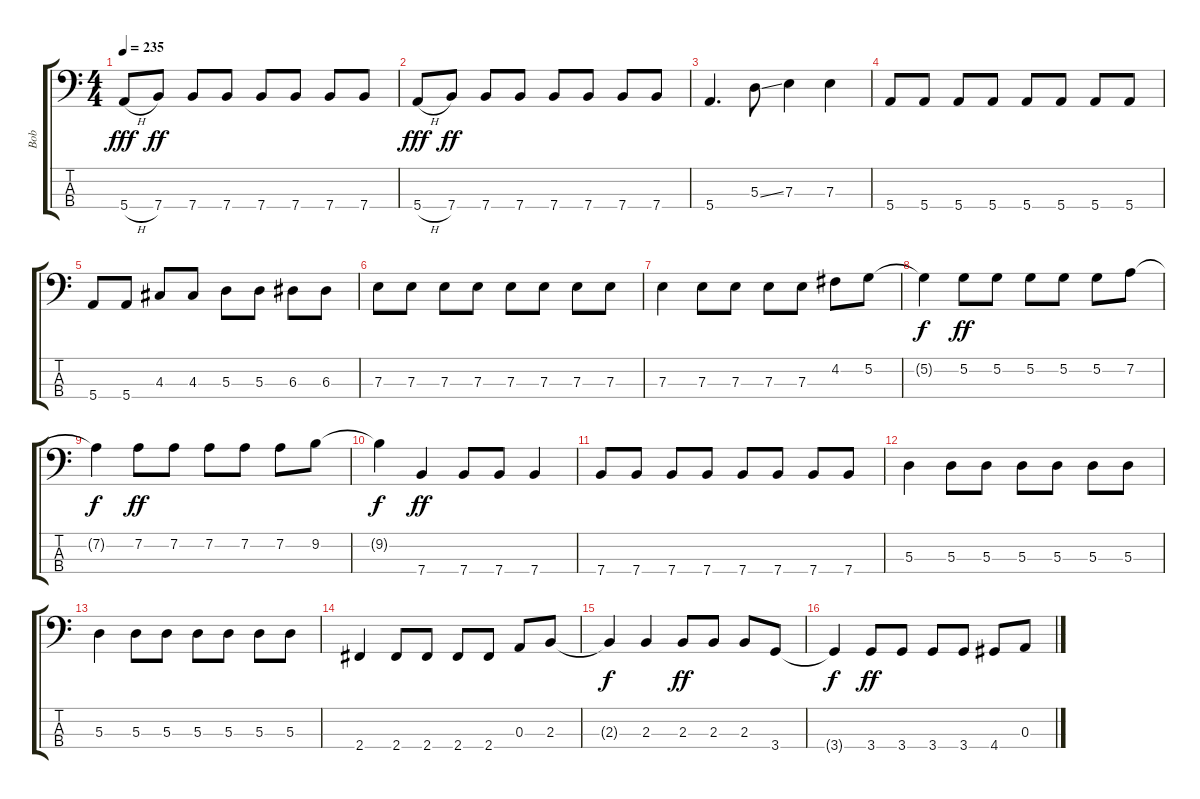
\track ("Bob" "Bob") {instrument electricbassfinger}
\staff {score tabs}
\tuning (G2 D2 A1 E1) {hide}
\ts (4 4)
\tempo 235
\clef f4
\ks c
5.4{h}.8{dy fff} 7.4.8{dy ff} 7.4.8 7.4.8 7.4.8 7.4.8 7.4.8 7.4.8 |
5.4{h}.8{dy fff} 7.4.8{dy ff} 7.4.8 7.4.8 7.4.8 7.4.8 7.4.8 7.4.8 |
5.4.4{d} 5.3{ss}.8 7.3.4 7.3.4 |
5.4.8 5.4.8 5.4.8 5.4.8 5.4.8 5.4.8 5.4.8 5.4.8 |
5.4.8 5.4.8 4.3.8 4.3.8 5.3.8 5.3.8 6.3.8 6.3.8 |
7.3.8 7.3.8 7.3.8 7.3.8 7.3.8 7.3.8 7.3.8 7.3.8 |
7.3.4 7.3.8 7.3.8 7.3.8 7.3.8 4.2.8 5.2.8 |
5.2{t}.4{dy f} 5.2.8{dy ff} 5.2.8 5.2.8 5.2.8 5.2.8 7.2.8 |
7.2{t}.4{dy f} 7.2.8{dy ff} 7.2.8 7.2.8 7.2.8 7.2.8 9.2.8 |
9.2{t}.4{dy f} 7.4.4{dy ff} 7.4.8 7.4.8 7.4.4 |
7.4.8 7.4.8 7.4.8 7.4.8 7.4.8 7.4.8 7.4.8 7.4.8 |
5.3.4 5.3.8 5.3.8 5.3.8 5.3.8 5.3.8 5.3.8 |
5.3.4 5.3.8 5.3.8 5.3.8 5.3.8 5.3.8 5.3.8 |
2.4.4 2.4.8 2.4.8 2.4.8 2.4.8 0.3.8 2.3.8 |
2.3{t}.4{dy f} 2.3.4 2.3.8{dy ff} 2.3.8 2.3.8 3.4.8 |
3.4{t}.4{dy f} 3.4.8{dy ff} 3.4.8 3.4.8 3.4.8 4.4.8 0.3.8
